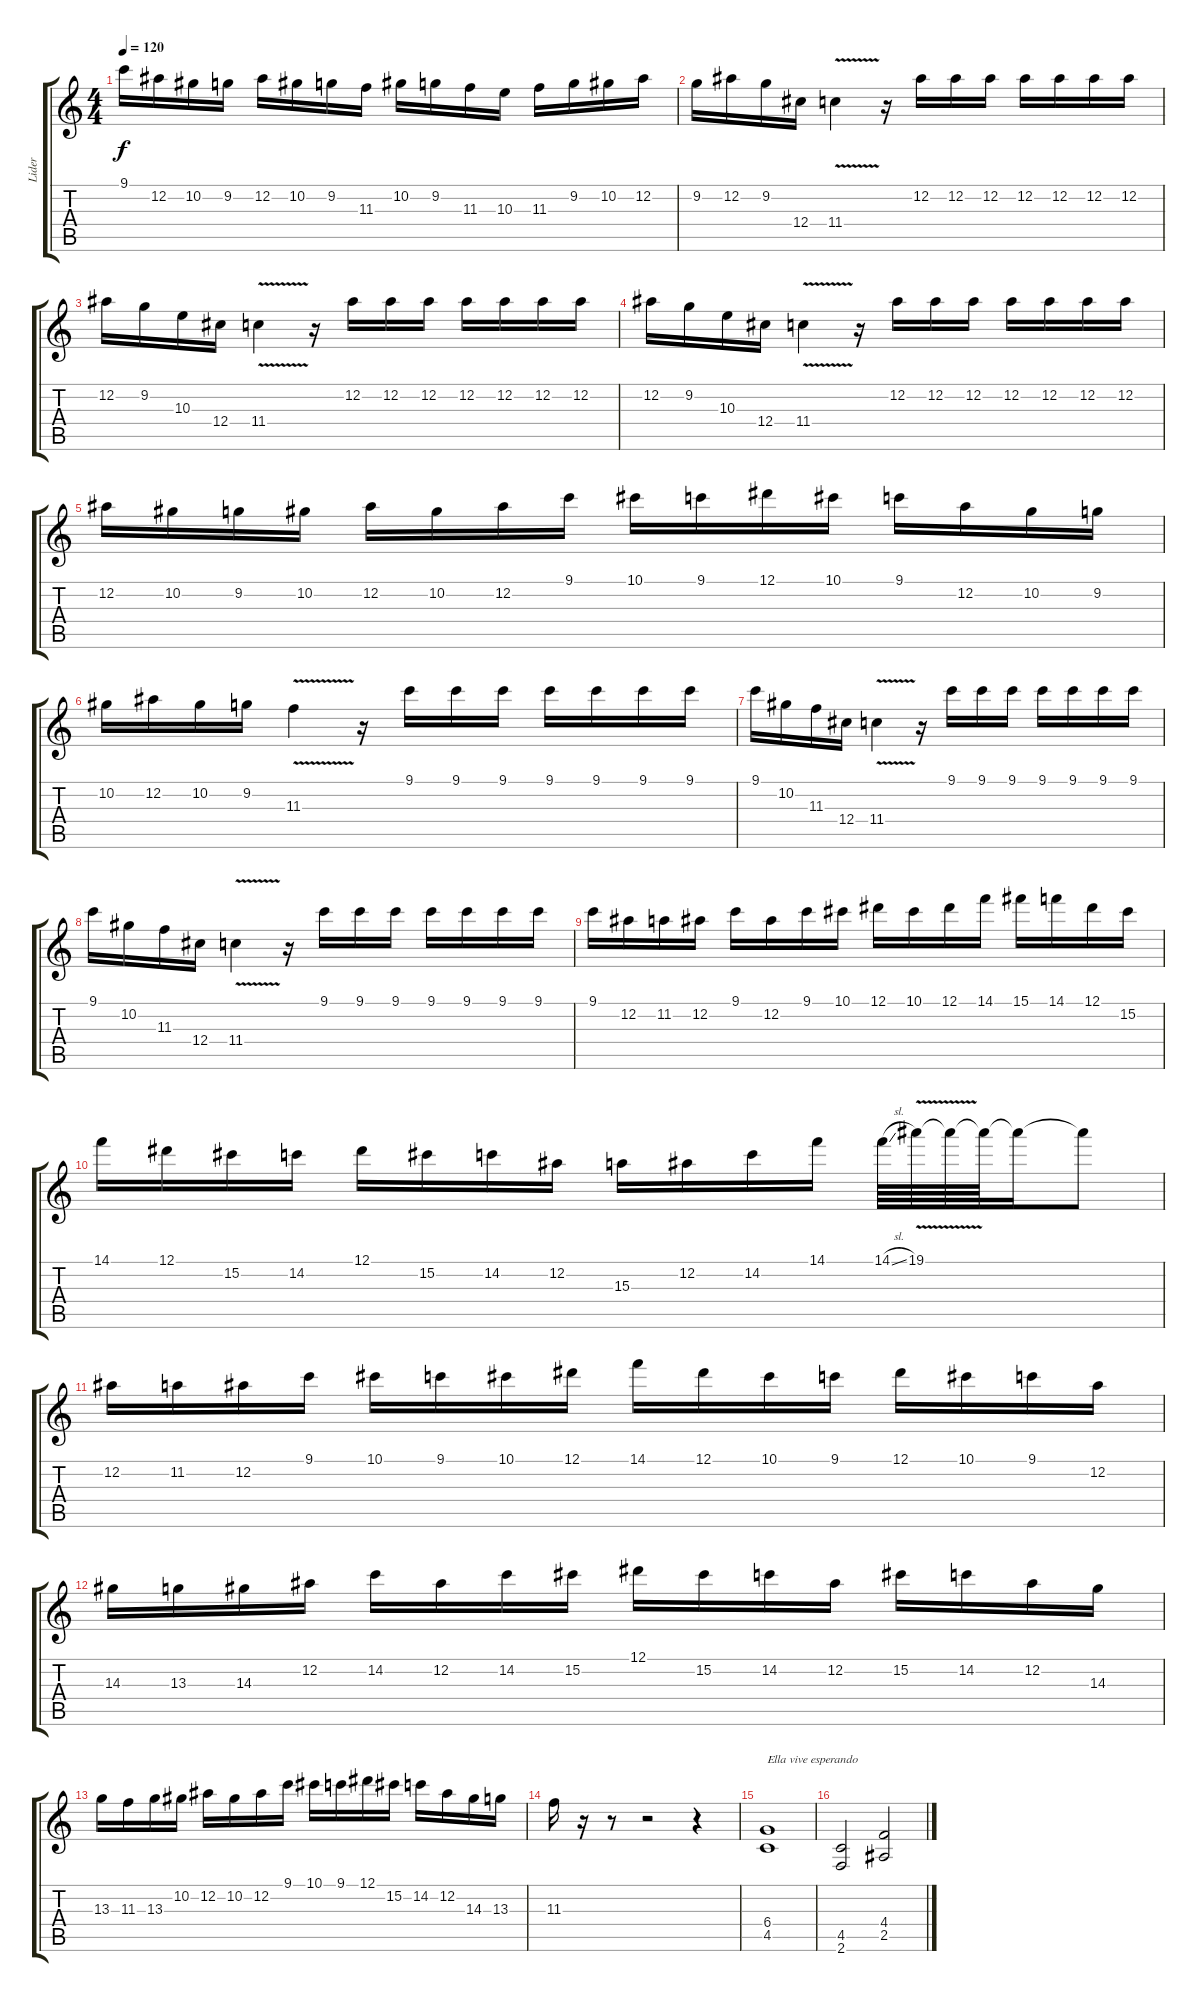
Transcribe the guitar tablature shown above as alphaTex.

\track ("Lider" "Lider") {instrument acousticguitarnylon}
\staff {score tabs}
\tuning (Eb4 Bb3 Gb3 Db3 Ab2 Eb2) {hide}
\ts (4 4)
\tempo 120
\clef g2
\ks c
9.1.16{dy f} 12.2.16 10.2.16 9.2.16 12.2.16 10.2.16 9.2.16 11.3.16 10.2.16 9.2.16 11.3.16 10.3.16 11.3.16 9.2.16 10.2.16 12.2.16 |
9.2.16 12.2.16 9.2.16 12.4.16 11.4{v}.4 r.16 12.2.16 12.2.16 12.2.16 12.2.16 12.2.16 12.2.16 12.2.16 |
12.2.16 9.2.16 10.3.16 12.4.16 11.4{v}.4 r.16 12.2.16 12.2.16 12.2.16 12.2.16 12.2.16 12.2.16 12.2.16 |
12.2.16 9.2.16 10.3.16 12.4.16 11.4{v}.4 r.16 12.2.16 12.2.16 12.2.16 12.2.16 12.2.16 12.2.16 12.2.16 |
12.2.16 10.2.16 9.2.16 10.2.16 12.2.16 10.2.16 12.2.16 9.1.16 10.1.16 9.1.16 12.1.16 10.1.16 9.1.16 12.2.16 10.2.16 9.2.16 |
10.2.16 12.2.16 10.2.16 9.2.16 11.3{v}.4 r.16 9.1.16 9.1.16 9.1.16 9.1.16 9.1.16 9.1.16 9.1.16 |
9.1.16 10.2.16 11.3.16 12.4.16 11.4{v}.4 r.16 9.1.16 9.1.16 9.1.16 9.1.16 9.1.16 9.1.16 9.1.16 |
9.1.16 10.2.16 11.3.16 12.4.16 11.4{v}.4 r.16 9.1.16 9.1.16 9.1.16 9.1.16 9.1.16 9.1.16 9.1.16 |
9.1.16 12.2.16 11.2.16 12.2.16 9.1.16 12.2.16 9.1.16 10.1.16 12.1.16 10.1.16 12.1.16 14.1.16 15.1.16 14.1.16 12.1.16 15.2.16 |
14.1.16 12.1.16 15.2.16 14.2.16 12.1.16 15.2.16 14.2.16 12.2.16 15.3.16 12.2.16 14.2.16 14.1.16 14.1{sl}.64 19.1{v}.64 19.1{t}.64 19.1{t}.64 19.1{t}.16 19.1{t}.8 |
12.2.16 11.2.16 12.2.16 9.1.16 10.1.16 9.1.16 10.1.16 12.1.16 14.1.16 12.1.16 10.1.16 9.1.16 12.1.16 10.1.16 9.1.16 12.2.16 |
14.3.16 13.3.16 14.3.16 12.2.16 14.2.16 12.2.16 14.2.16 15.2.16 12.1.16 15.2.16 14.2.16 12.2.16 15.2.16 14.2.16 12.2.16 14.3.16 |
13.3.16 11.3.16 13.3.16 10.2.16 12.2.16 10.2.16 12.2.16 9.1.16 10.1.16 9.1.16 12.1.16 15.2.16 14.2.16 12.2.16 14.3.16 13.3.16 |
11.3.16 r.16 r.8 r.2 r.4 |
(6.4 4.5).1{txt "Ella vive esperando"} |
(4.5 2.6).2 (4.4 2.5).2
